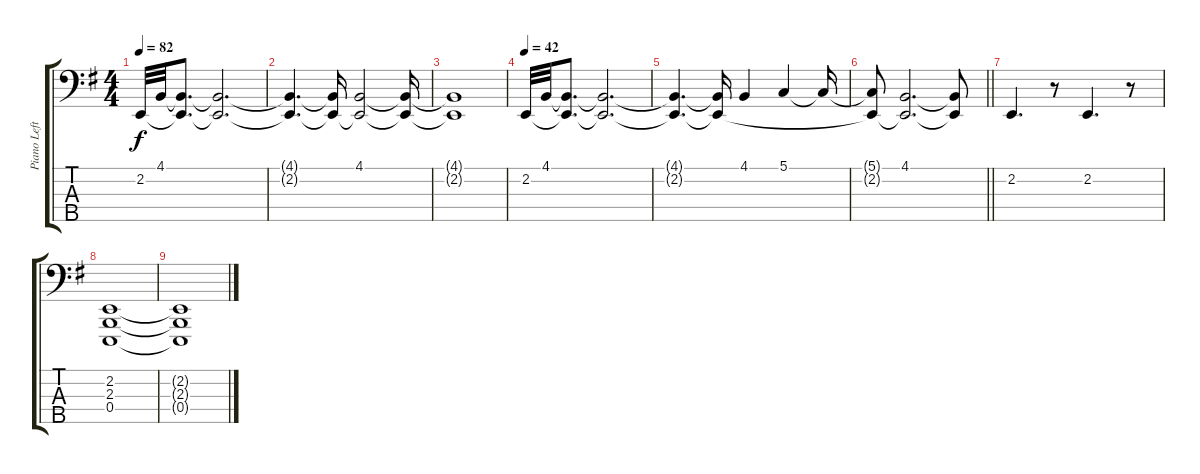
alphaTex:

\track ("Piano Left Standard" "Piano Left") {instrument acousticgrandpiano}
\staff {score tabs}
\tuning (G2 D2 A1 E1 B0) {hide}
\ts (4 4)
\tempo 82
\clef f4
\ks eminor
2.2.32{dy f} 4.1.32 (4.1{t} 2.2{t}).8{d} (4.1{t} 2.2{t}).2{d} |
(4.1{t} 2.2{t}).4{d} (4.1{t} 2.2{t}).16 (4.1 2.2{t}).2 (4.1{t} 2.2{t}).16 |
(4.1{t} 2.2{t}).1 |
\tempo 42
2.2.32 4.1.32 (4.1{t} 2.2{t}).8{d} (4.1{t} 2.2{t}).2{d} |
(4.1{t} 2.2{t}).4{d} (4.1{t} 2.2{t}).16 4.1.4 5.1.4 5.1{t}.16 |
\barLineRight lightlight
(5.1{t} 2.2{t}).8 (4.1 2.2{t}).2{d} (4.1{t} 2.2{t}).8 |
2.2.4{d} r.8 2.2.4{d} r.8 |
(2.2 2.3 0.4).1 |
(2.2{t} 2.3{t} 0.4{t}).1
